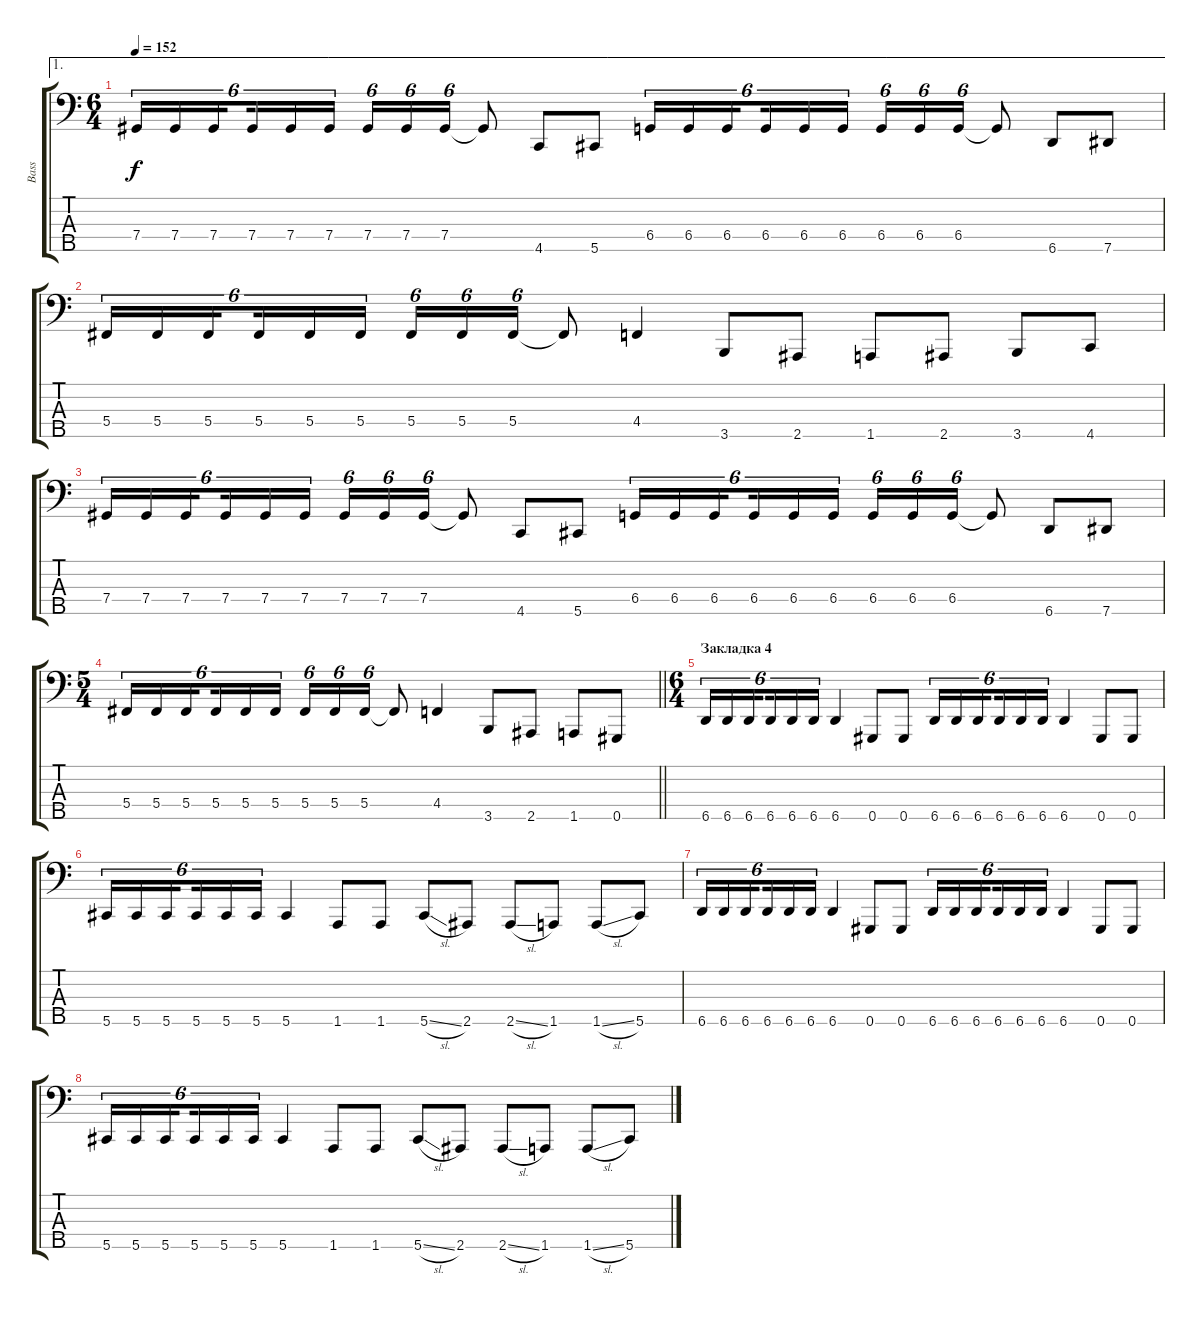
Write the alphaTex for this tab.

\track ("Bass" "Bass") {instrument electricbassfinger}
\staff {score tabs}
\tuning (E2 B1 Gb1 Db1 Ab0) {hide}
\ae 1
\ts (6 4)
\tempo 152
\clef f4
\ks c
7.4.16{tu (6 4) dy f} 7.4.16{tu (6 4)} 7.4.16{tu (6 4) beam splitsecondary} 7.4.16{tu (6 4)} 7.4.16{tu (6 4)} 7.4.16{tu (6 4) beam splitsecondary} 7.4.16{tu (6 4)} 7.4.16{tu (6 4)} 7.4.16{tu (6 4)} 7.4{t}.8 4.5.8 5.5.8 6.4.16{tu (6 4)} 6.4.16{tu (6 4)} 6.4.16{tu (6 4) beam splitsecondary} 6.4.16{tu (6 4)} 6.4.16{tu (6 4)} 6.4.16{tu (6 4) beam splitsecondary} 6.4.16{tu (6 4)} 6.4.16{tu (6 4)} 6.4.16{tu (6 4)} 6.4{t}.8 6.5.8 7.5.8 |
5.4.16{tu (6 4)} 5.4.16{tu (6 4)} 5.4.16{tu (6 4) beam splitsecondary} 5.4.16{tu (6 4)} 5.4.16{tu (6 4)} 5.4.16{tu (6 4) beam splitsecondary} 5.4.16{tu (6 4)} 5.4.16{tu (6 4)} 5.4.16{tu (6 4)} 5.4{t}.8 4.4.4 3.5.8 2.5.8 1.5.8 2.5.8 3.5.8 4.5.8 |
7.4.16{tu (6 4)} 7.4.16{tu (6 4)} 7.4.16{tu (6 4) beam splitsecondary} 7.4.16{tu (6 4)} 7.4.16{tu (6 4)} 7.4.16{tu (6 4) beam splitsecondary} 7.4.16{tu (6 4)} 7.4.16{tu (6 4)} 7.4.16{tu (6 4)} 7.4{t}.8 4.5.8 5.5.8 6.4.16{tu (6 4)} 6.4.16{tu (6 4)} 6.4.16{tu (6 4) beam splitsecondary} 6.4.16{tu (6 4)} 6.4.16{tu (6 4)} 6.4.16{tu (6 4) beam splitsecondary} 6.4.16{tu (6 4)} 6.4.16{tu (6 4)} 6.4.16{tu (6 4)} 6.4{t}.8 6.5.8 7.5.8 |
\ts (5 4)
\barLineRight lightlight
5.4.16{tu (6 4)} 5.4.16{tu (6 4)} 5.4.16{tu (6 4) beam splitsecondary} 5.4.16{tu (6 4)} 5.4.16{tu (6 4)} 5.4.16{tu (6 4)} 5.4.16{tu (6 4)} 5.4.16{tu (6 4)} 5.4.16{tu (6 4)} 5.4{t}.8 4.4.4 3.5.8 2.5.8 1.5.8 0.5.8 |
\ts (6 4)
\section ("" "Закладка 4")
6.5.16{tu (6 4)} 6.5.16{tu (6 4)} 6.5.16{tu (6 4) beam splitsecondary} 6.5.16{tu (6 4)} 6.5.16{tu (6 4)} 6.5.16{tu (6 4)} 6.5.4 0.5.8 0.5.8 6.5.16{tu (6 4)} 6.5.16{tu (6 4)} 6.5.16{tu (6 4) beam splitsecondary} 6.5.16{tu (6 4)} 6.5.16{tu (6 4)} 6.5.16{tu (6 4)} 6.5.4 0.5.8 0.5.8 |
5.5.16{tu (6 4)} 5.5.16{tu (6 4)} 5.5.16{tu (6 4) beam splitsecondary} 5.5.16{tu (6 4)} 5.5.16{tu (6 4)} 5.5.16{tu (6 4)} 5.5.4 1.5.8 1.5.8 5.5{sl}.8 2.5.8 2.5{sl}.8 1.5.8 1.5{sl}.8 5.5.8 |
6.5.16{tu (6 4)} 6.5.16{tu (6 4)} 6.5.16{tu (6 4) beam splitsecondary} 6.5.16{tu (6 4)} 6.5.16{tu (6 4)} 6.5.16{tu (6 4)} 6.5.4 0.5.8 0.5.8 6.5.16{tu (6 4)} 6.5.16{tu (6 4)} 6.5.16{tu (6 4) beam splitsecondary} 6.5.16{tu (6 4)} 6.5.16{tu (6 4)} 6.5.16{tu (6 4)} 6.5.4 0.5.8 0.5.8 |
5.5.16{tu (6 4)} 5.5.16{tu (6 4)} 5.5.16{tu (6 4) beam splitsecondary} 5.5.16{tu (6 4)} 5.5.16{tu (6 4)} 5.5.16{tu (6 4)} 5.5.4 1.5.8 1.5.8 5.5{sl}.8 2.5.8 2.5{sl}.8 1.5.8 1.5{sl}.8 5.5.8
